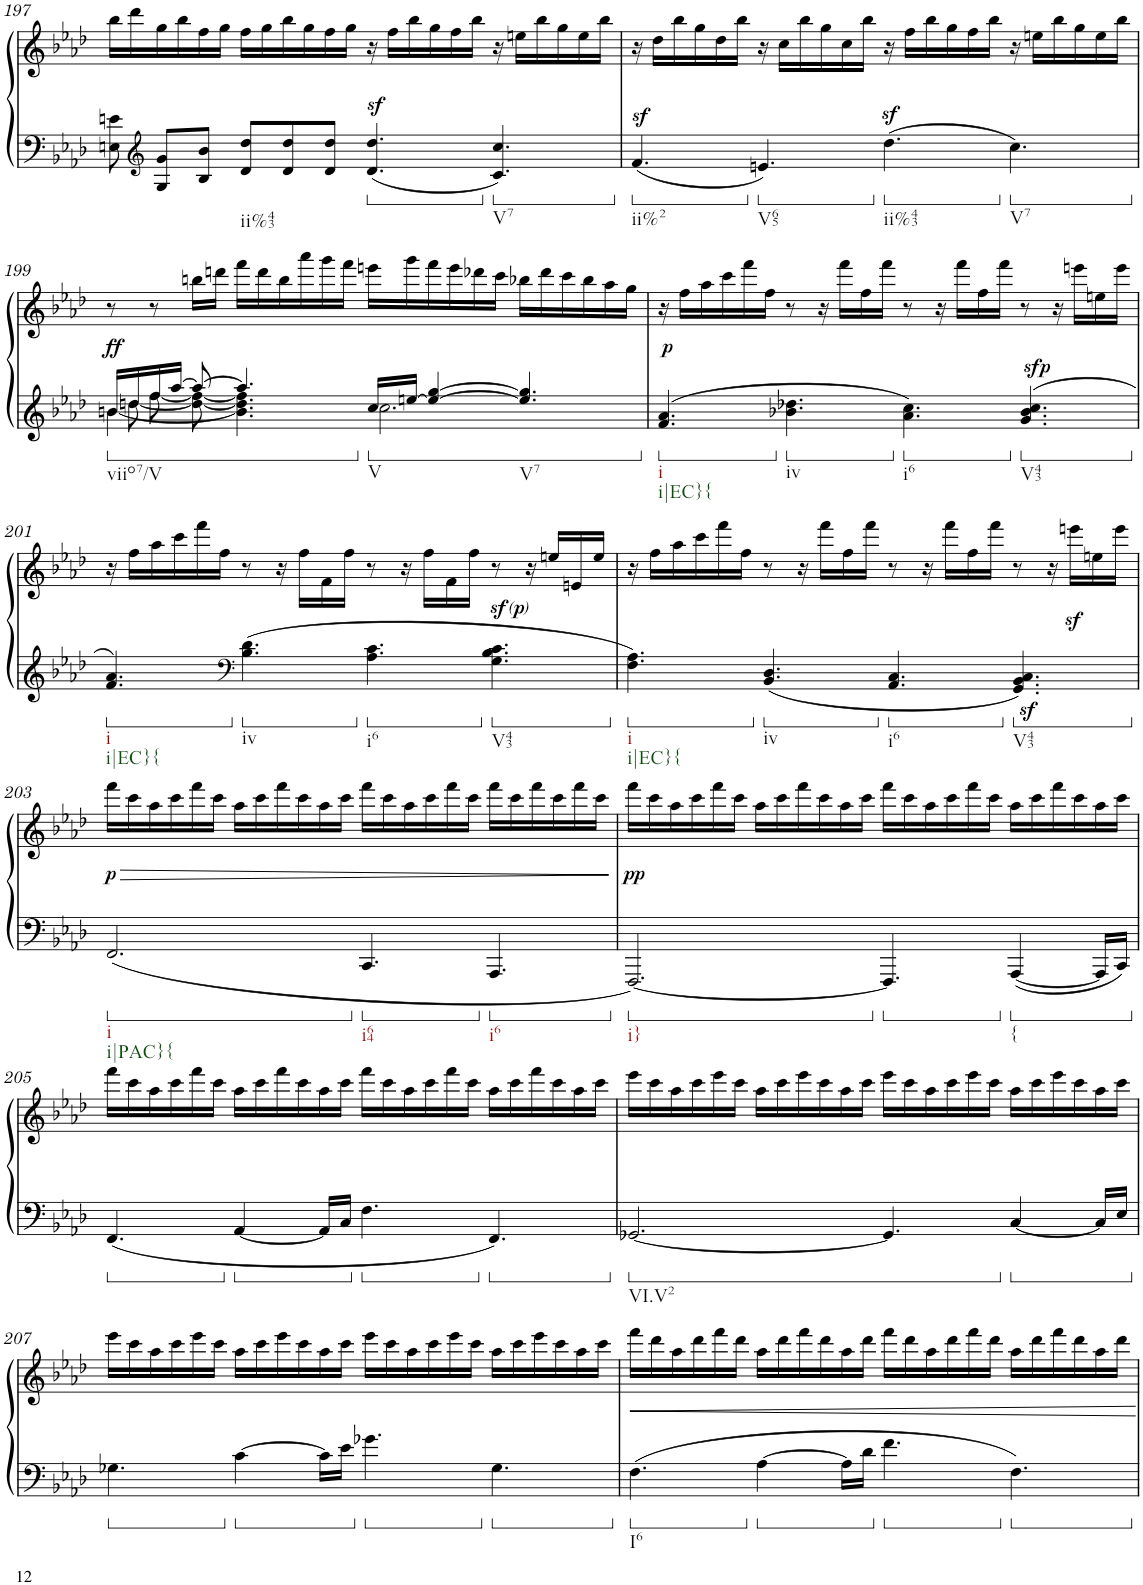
**kern	**kern	**dynam
*part1	*part1	*part1
*staff2	*staff1	*staff1/2
*I"Piano	*	*
*I'Pno.	*	*
!!LO:PB:g=z
*clefG2	*clefG2	*
*k[b-e-a-d-]	*k[b-e-a-d-]	*
*M12/8	*M12/8	*
=197	=197	=197
8En\ 8en\	16bb-\LL	.
.	16ddd-\	.
*clefG2	*	*
8G/ 8g/L	16gg\	.
.	16bb-\	.
8B-/ 8b-/J	16ff\	.
.	16gg\JJ	.
!LO:TX:b:t=ii%43	!	!
8d-/ 8dd-/L	16ff\LL	.
.	16gg\	.
8d-/ 8dd-/	16bb-\	.
.	16gg\	.
8d-/ 8dd-/J	16ff\	.
.	16gg\JJ	.
4.d-/z> 4.dd-/z>	16r	.
.	16ff\LL	.
.	16bb-\	.
.	16gg\	.
.	16ff\	.
.	16bb-\JJ	.
!LO:TX:b:t=V7	!	!
4.c/ 4.cc/	16r	.
.	16een\LL	.
.	16bb-\	.
.	16gg\	.
.	16ee\	.
.	16bb-\JJ	.
=198	=198	=198
!LO:TX:b:t=ii%2	!	!
4.fz>/	16r	.
.	16dd-\LL	.
.	16bb-\	.
.	16gg\	.
.	16dd-\	.
.	16bb-\JJ	.
!LO:TX:b:t=V65	!	!
4.en/	16r	.
.	16cc\LL	.
.	16bb-\	.
.	16gg\	.
.	16cc\	.
.	16bb-\JJ	.
!LO:TX:b:t=ii%43	!	!
4.dd-z>\	16r	.
.	16ff\LL	.
.	16bb-\	.
.	16gg\	.
.	16ff\	.
.	16bb-\JJ	.
!LO:TX:b:t=V7	!	!
4.cc\	16r	.
.	16een\LL	.
.	16bb-\	.
.	16gg\	.
.	16ee\	.
.	16bb-\JJ	.
!!LO:LB:g=z
=199	=199	=199
*^	*	*
*	*^	*	*
*	*	*^	*	*
!LO:TX:b:t=viio7/V	!	!	!	!	!
!	!	!	!	!	!LO:DY:b
16bn/LL	8ryy	16ryy	[4.b\	8r	ff
16ddn/	.	[8.dd\	.	.	.
16ff/	[8ff\	.	.	8r	.
[16aa-/JJ	.	.	.	.	.
8aa-/_	8dd\_ 8ff\_	4ryy	.	16bbn\LL	.
.	.	.	.	16dddn\JJ	.
4.aa-/]	4.b\] 4.dd\] 4.ff\]	.	8ryy	16fff\LL	.
.	.	.	.	16ddd\	.
.	.	1ryy	1ryy	16bb\	.
.	.	.	.	16aaa-\	.
.	.	.	.	16ggg\	.
.	.	.	.	16fff\JJ	.
!LO:TX:b:t=V	!	!	!	!	!
16cc/LL	2.cc\	.	.	16eeen\LL	.
[16een/JJ	.	.	.	16ggg\	.
4ee/_ [4gg/	.	.	.	16fff\	.
.	.	.	.	16eee\	.
.	.	.	.	16ddd-X\	.
.	.	.	.	16ccc\JJ	.
!LO:TX:b:t=V7	!	!	!	!	!
4.ee/] 4.gg/]	.	.	.	16bb-X\LL	.
.	.	.	.	16ddd-\	.
.	.	.	.	16ccc\	.
.	.	.	.	16bb-\	.
.	.	.	.	16aa-\	.
.	.	.	.	16gg\JJ	.
*v	*v	*v	*v	*	*
=200	=200	=200
!LO:TX:b:t=i	!	!
!LO:TX:b:t=i|EC}{	!	!
!	!	!LO:DY:b
4.f/ 4.a-/	16r	p
.	16ff\LL	.
.	16aa-\	.
.	16ccc\	.
.	16fff\	.
.	16ff\JJ	.
!LO:TX:b:t=iv	!	!
4.b-X\ 4.dd-X\	8r	.
.	16r	.
.	16fff\LL	.
.	16ff\	.
.	16fff\JJ	.
!LO:TX:b:t=i6	!	!
4.a-\ 4.cc\	8r	.
.	16r	.
.	16fff\LL	.
.	16ff\	.
.	16fff\JJ	.
!LO:TX:b:t=V43	!	!
!	!	!LO:DY:a=2
4.g/ 4.b-/ 4.cc/	8r	sfp
.	16r	.
.	16eeen\LL	.
.	16een\	.
.	16eee\JJ	.
!!LO:LB:g=z
=201	=201	=201
!LO:TX:b:t=i	!	!
!LO:TX:b:t=i|EC}{	!	!
4.f/ 4.a-/	16r	.
.	16ff\LL	.
.	16aa-\	.
.	16ccc\	.
.	16fff\	.
.	16ff\JJ	.
*clefF4	*	*
!LO:TX:b:t=iv	!	!
4.B-\ 4.d-\	8r	.
.	16r	.
.	16ff\LL	.
.	16f\	.
.	16ff\JJ	.
!LO:TX:b:t=i6	!	!
4.A-\ 4.c\	8r	.
.	16r	.
.	16ff\LL	.
.	16f\	.
.	16ff\JJ	.
!LO:TX:b:t=V43	!	!
!	!	!LO:DY:b
!	!	!LO:DY:n=1:b
!	!	!LO:DY:n=2:b
!	!	!LO:DY:n=3:b
4.G\ 4.B-\ 4.c\	8r	sf other-dynamics p other-dynamics
.	16r	.
.	16een/LL	.
.	16en/	.
.	16ee/JJ	.
=202	=202	=202
!LO:TX:b:t=i	!	!
!LO:TX:b:t=i|EC}{	!	!
4.F\ 4.A-\	16r	.
.	16ff\LL	.
.	16aa-\	.
.	16ccc\	.
.	16fff\	.
.	16ff\JJ	.
!LO:TX:b:t=iv	!	!
4.BB-/ 4.D-/	8r	.
.	16r	.
.	16fff\LL	.
.	16ff\	.
.	16fff\JJ	.
!LO:TX:b:t=i6	!	!
4.AA-/ 4.C/	8r	.
.	16r	.
.	16fff\LL	.
.	16ff\	.
.	16fff\JJ	.
!LO:TX:b:t=V43	!	!
4.GG/z< 4.BB-/z< 4.C/z<	8r	.
.	16r	.
.	16eeenz<\LL	.
.	16een\	.
.	16eee\JJ	.
!!LO:LB:g=z
=203	=203	=203
!LO:TX:b:t=i	!	!
!LO:TX:b:t=i|PAC}{	!	!
!	!	!LO:HP:b
!	!	!LO:DY:n=1:b
2.FF/	16fff\LL	> p
.	16ccc\	.
.	16aa-\	.
.	16ccc\	.
.	16fff\	.
.	16ccc\JJ	.
.	16aa-\LL	.
.	16ccc\	.
.	16fff\	.
.	16ccc\	.
.	16aa-\	.
.	16ccc\JJ	.
!LO:TX:b:t=i64	!	!
4.CC/	16fff\LL	.
.	16ccc\	.
.	16aa-\	.
.	16ccc\	.
.	16fff\	.
.	16ccc\JJ	.
!LO:TX:b:t=i6	!	!
4.AAA-/	16fff\LL	.
.	16ccc\	.
.	16fff\	.
.	16ccc\	.
.	16fff\	.
.	16ccc\JJ	.
.	.	]
=204	=204	=204
!LO:TX:b:t=i}	!	!
!	!	!LO:DY:b
[2.FFF/	16fff\LL	pp
.	16ccc\	.
.	16aa-\	.
.	16ccc\	.
.	16fff\	.
.	16ccc\JJ	.
.	16aa-\LL	.
.	16ccc\	.
.	16fff\	.
.	16ccc\	.
.	16aa-\	.
.	16ccc\JJ	.
4.FFF/]	16fff\LL	.
.	16ccc\	.
.	16aa-\	.
.	16ccc\	.
.	16fff\	.
.	16ccc\JJ	.
!LO:TX:b:t={	!	!
[4AAA-/	16aa-\LL	.
.	16ccc\	.
.	16fff\	.
.	16ccc\	.
16AAA-/LL]	16aa-\	.
16CC/JJ	16ccc\JJ	.
!!LO:LB:g=z
=205	=205	=205
4.FF/	16fff\LL	.
.	16ccc\	.
.	16aa-\	.
.	16ccc\	.
.	16fff\	.
.	16ccc\JJ	.
[4AA-/	16aa-\LL	.
.	16ccc\	.
.	16fff\	.
.	16ccc\	.
16AA-/LL]	16aa-\	.
16C/JJ	16ccc\JJ	.
4.F\	16fff\LL	.
.	16ccc\	.
.	16aa-\	.
.	16ccc\	.
.	16fff\	.
.	16ccc\JJ	.
4.FF/	16aa-\LL	.
.	16ccc\	.
.	16fff\	.
.	16ccc\	.
.	16aa-\	.
.	16ccc\JJ	.
=206	=206	=206
!LO:TX:b:t=VI.V2	!	!
[2.GG-X/	16eee-\LL	.
.	16ccc\	.
.	16aa-\	.
.	16ccc\	.
.	16eee-\	.
.	16ccc\JJ	.
.	16aa-\LL	.
.	16ccc\	.
.	16eee-\	.
.	16ccc\	.
.	16aa-\	.
.	16ccc\JJ	.
4.GG-/]	16eee-\LL	.
.	16ccc\	.
.	16aa-\	.
.	16ccc\	.
.	16eee-\	.
.	16ccc\JJ	.
[4C/	16aa-\LL	.
.	16ccc\	.
.	16eee-\	.
.	16ccc\	.
16C/LL]	16aa-\	.
16E-/JJ	16ccc\JJ	.
!!LO:LB:g=z
=207	=207	=207
4.G-X\	16eee-\LL	.
.	16ccc\	.
.	16aa-\	.
.	16ccc\	.
.	16eee-\	.
.	16ccc\JJ	.
[4c\	16aa-\LL	.
.	16ccc\	.
.	16eee-\	.
.	16ccc\	.
16c\LL]	16aa-\	.
16e-\JJ	16ccc\JJ	.
4.g-X\	16eee-\LL	.
.	16ccc\	.
.	16aa-\	.
.	16ccc\	.
.	16eee-\	.
.	16ccc\JJ	.
4.G-\	16aa-\LL	.
.	16ccc\	.
.	16eee-\	.
.	16ccc\	.
.	16aa-\	.
.	16ccc\JJ	.
=208	=208	=208
!LO:TX:b:t=I6	!	!
4.F\	16fff\LL	.
.	16ddd-\	.
.	16aa-\	.
.	16ddd-\	.
.	16fff\	.
.	16ddd-\JJ	.
[4A-\	16aa-\LL	.
.	16ddd-\	.
.	16fff\	.
.	16ddd-\	.
16A-\LL]	16aa-\	.
16d-\JJ	16ddd-\JJ	.
4.f\	16fff\LL	.
.	16ddd-\	.
.	16aa-\	.
.	16ddd-\	.
.	16fff\	.
.	16ddd-\JJ	.
4.F\	16aa-\LL	.
.	16ddd-\	.
.	16fff\	.
.	16ddd-\	.
.	16aa-\	.
.	16ddd-\JJ	.
=	=	=
*-	*-	*-
